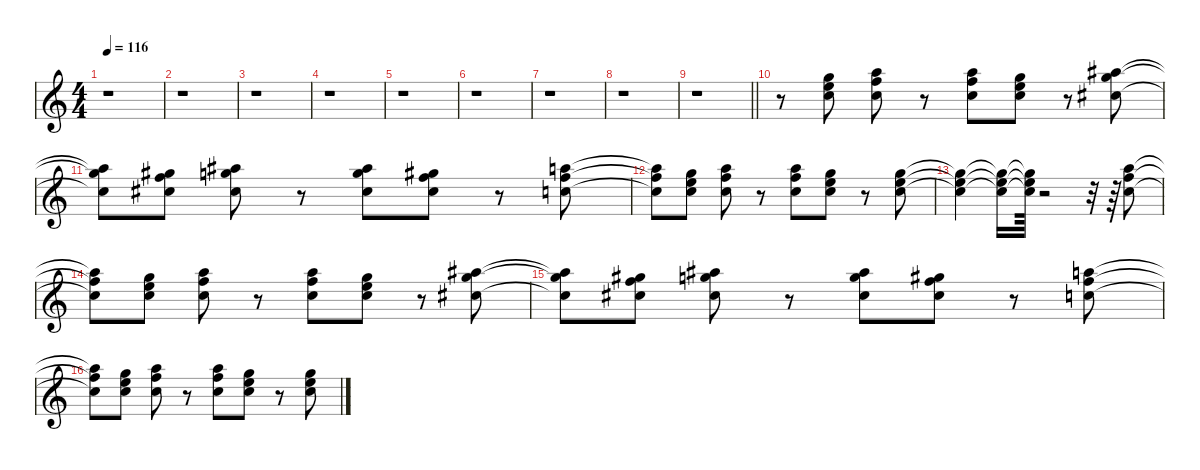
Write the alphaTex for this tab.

\defaultSystemsLayout 4
\hideDynamics
\bracketExtendMode nobrackets
\singleTrackTrackNamePolicy hidden
\multiTrackTrackNamePolicy hidden
\otherSystemsTrackNameOrientation horizontal
\track ("Organ" "org.") {instrument churchorgan}
\staff {score}
\tuning (E4 B3 G3 D3 A2 E2)
\ts (4 4)
\tempo 116
\clef g2
\ks c
r.1{dy f instrument churchorgan beam Down} |
r.1{beam Down} |
r.1{beam Down} |
r.1{beam Down} |
r.1{beam Down} |
r.1{beam Down} |
r.1{beam Down} |
r.1{beam Down} |
\barLineRight lightlight
r.1{beam Down} |
r.8{beam Down} (15.1 17.2 17.3).8{beam Down} (17.1 18.2 17.3).8{beam Down} r.8{beam Down} (17.1 18.2 17.3).8{beam Down} (15.1 17.2 17.3).8{beam Down} r.8{beam Down} (18.1{acc #} 20.2 18.3{acc #}).8{beam Down} |
(18.1{t acc #} 20.2{t} 18.3{t acc #}).8{beam Down} (16.1{acc #} 18.2 18.3{acc #}).8{beam Down} (18.1{acc #} 20.2 18.3{acc #}).8{beam Down} r.8{beam Down} (18.1{acc #} 20.2 18.3{acc #}).8{beam Down} (16.1{acc #} 18.2 18.3{acc #}).8{beam Down} r.8{beam Down} (17.1 18.2 17.3).8{beam Down} |
(17.1{t} 18.2{t} 17.3{t}).8{beam Down} (15.1 17.2 17.3).8{beam Down} (17.1 18.2 17.3).8{beam Down} r.8{beam Down} (17.1 18.2 17.3).8{beam Down} (15.1 17.2 17.3).8{beam Down} r.8{beam Down} (15.1 17.2 17.3).8{beam Down} |
(15.1{t} 17.2{t} 17.3{t}).4{beam Down} (15.1{t} 17.2{t} 17.3{t}).16{beam Down} (15.1{t} 17.2{t} 17.3{t}).64{beam Down} r.2{beam Down} r.32{beam Down} r.64{beam Down} (17.1 18.2 17.3).8{beam Down} |
(17.1{t} 18.2{t} 17.3{t}).8{beam Down} (15.1 17.2 17.3).8{beam Down} (17.1 18.2 17.3).8{beam Down} r.8{beam Down} (17.1 18.2 17.3).8{beam Down} (15.1 17.2 17.3).8{beam Down} r.8{beam Down} (18.1{acc #} 20.2 18.3{acc #}).8{beam Down} |
(18.1{t acc #} 20.2{t} 18.3{t acc #}).8{beam Down} (16.1{acc #} 18.2 18.3{acc #}).8{beam Down} (18.1{acc #} 20.2 18.3{acc #}).8{beam Down} r.8{beam Down} (18.1{acc #} 20.2 18.3{acc #}).8{beam Down} (16.1{acc #} 18.2 18.3{acc #}).8{beam Down} r.8{beam Down} (17.1 18.2 17.3).8{beam Down} |
(17.1{t} 18.2{t} 17.3{t}).8{beam Down} (15.1 17.2 17.3).8{beam Down} (17.1 18.2 17.3).8{beam Down} r.8{beam Down} (17.1 18.2 17.3).8{beam Down} (15.1 17.2 17.3).8{beam Down} r.8{beam Down} (15.1 17.2 17.3).8{beam Down}
